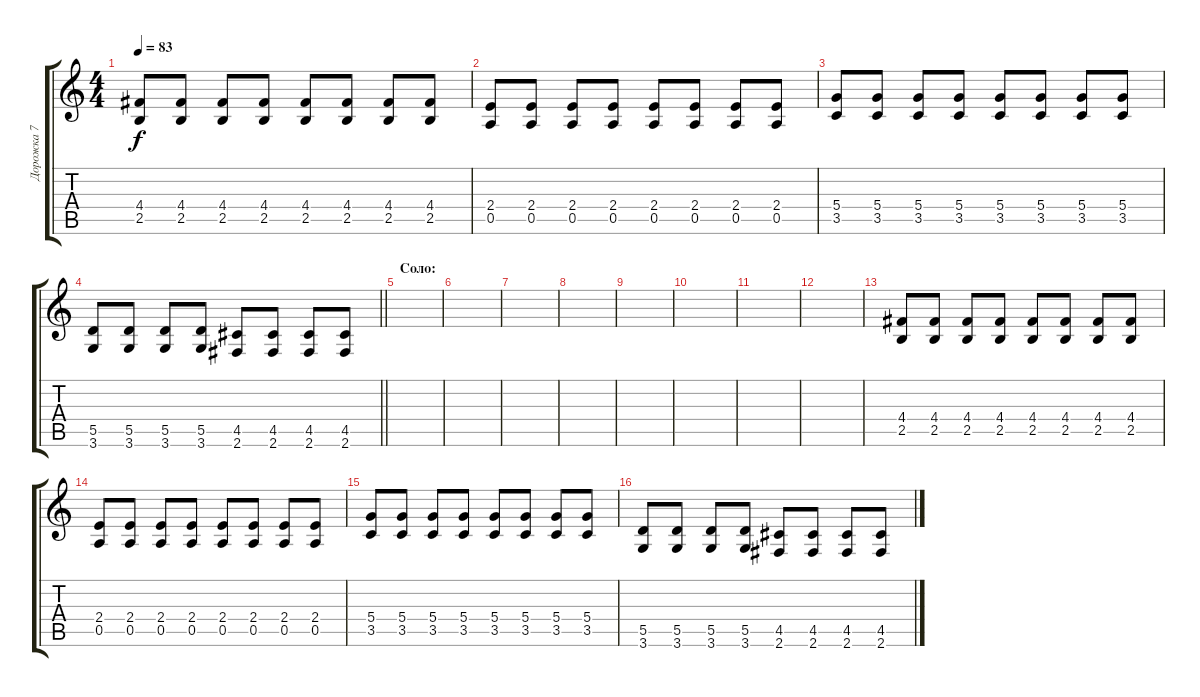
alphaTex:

\track ("Дорожка 7" "Дорожка 7") {instrument distortionguitar}
\staff {score tabs}
\tuning (E4 B3 G3 D3 A2 E2) {hide}
\ts (4 4)
\tempo 83
\clef g2
\ks c
(4.4 2.5).8{dy f} (4.4 2.5).8 (4.4 2.5).8 (4.4 2.5).8 (4.4 2.5).8 (4.4 2.5).8 (4.4 2.5).8 (4.4 2.5).8 |
(2.4 0.5).8 (2.4 0.5).8 (2.4 0.5).8 (2.4 0.5).8 (2.4 0.5).8 (2.4 0.5).8 (2.4 0.5).8 (2.4 0.5).8 |
(5.4 3.5).8 (5.4 3.5).8 (5.4 3.5).8 (5.4 3.5).8 (5.4 3.5).8 (5.4 3.5).8 (5.4 3.5).8 (5.4 3.5).8 |
\barLineRight lightlight
(5.5 3.6).8 (5.5 3.6).8 (5.5 3.6).8 (5.5 3.6).8 (4.5 2.6).8 (4.5 2.6).8 (4.5 2.6).8 (4.5 2.6).8 |
\section ("" "Соло:")
|
|
|
|
|
|
|
|
(4.4 2.5).8 (4.4 2.5).8 (4.4 2.5).8 (4.4 2.5).8 (4.4 2.5).8 (4.4 2.5).8 (4.4 2.5).8 (4.4 2.5).8 |
(2.4 0.5).8 (2.4 0.5).8 (2.4 0.5).8 (2.4 0.5).8 (2.4 0.5).8 (2.4 0.5).8 (2.4 0.5).8 (2.4 0.5).8 |
(5.4 3.5).8 (5.4 3.5).8 (5.4 3.5).8 (5.4 3.5).8 (5.4 3.5).8 (5.4 3.5).8 (5.4 3.5).8 (5.4 3.5).8 |
(5.5 3.6).8 (5.5 3.6).8 (5.5 3.6).8 (5.5 3.6).8 (4.5 2.6).8 (4.5 2.6).8 (4.5 2.6).8 (4.5 2.6).8
